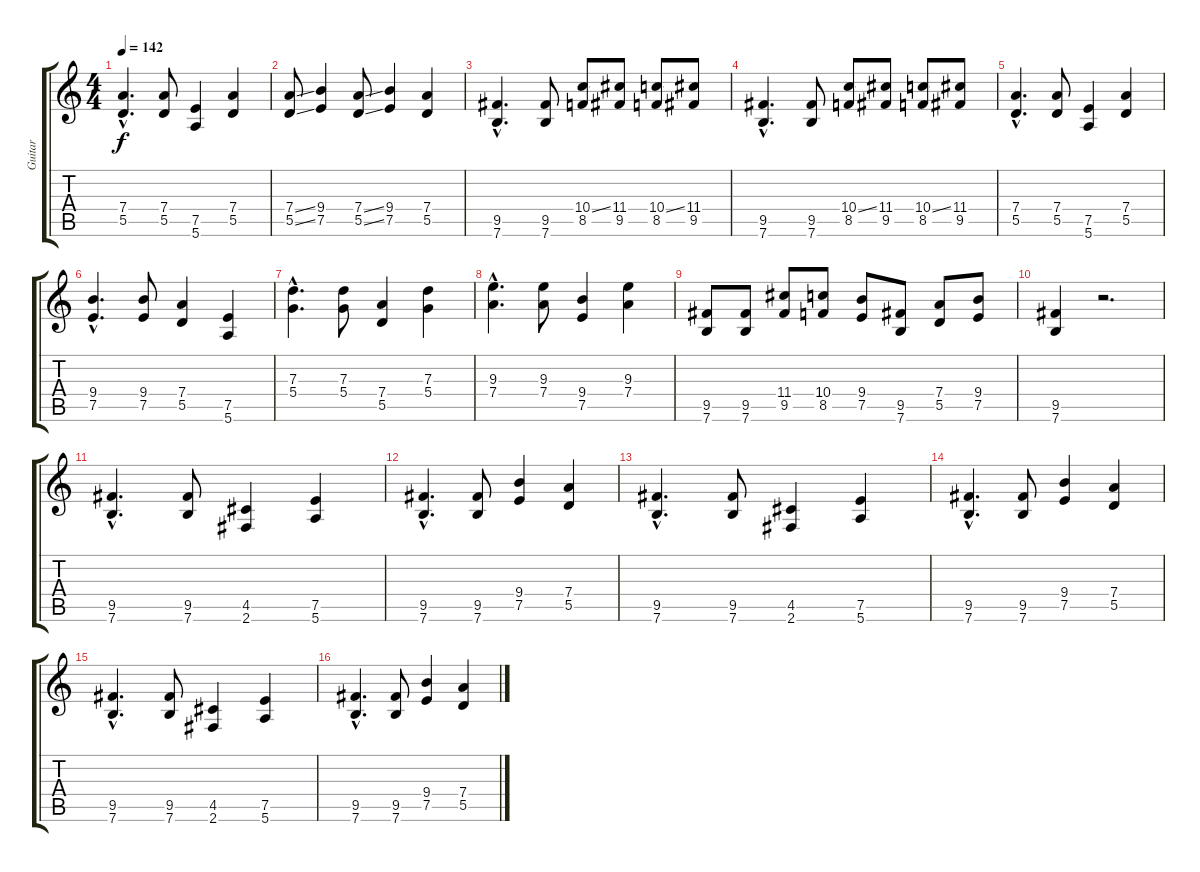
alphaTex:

\track ("Guitar" "Guitar") {instrument overdrivenguitar}
\staff {score tabs}
\tuning (E4 B3 G3 D3 A2 E2) {hide}
\ts (4 4)
\tempo 142
\clef g2
\ks c
(7.4{hac} 5.5{hac}).4{d dy f} (7.4 5.5).8 (7.5 5.6).4 (7.4 5.5).4 |
(7.4{ss} 5.5{ss}).8 (9.4 7.5).4 (7.4{ss} 5.5{ss}).8 (9.4 7.5).4 (7.4 5.5).4 |
(9.5{hac} 7.6{hac}).4{d} (9.5 7.6).8 (10.4{ss} 8.5).8 (11.4 9.5).8 (10.4{ss} 8.5).8 (11.4 9.5).8 |
(9.5{hac} 7.6{hac}).4{d} (9.5 7.6).8 (10.4{ss} 8.5).8 (11.4 9.5).8 (10.4{ss} 8.5).8 (11.4 9.5).8 |
(7.4{hac} 5.5{hac}).4{d} (7.4 5.5).8 (7.5 5.6).4 (7.4 5.5).4 |
(9.4{hac} 7.5{hac}).4{d} (9.4 7.5).8 (7.4 5.5).4 (7.5 5.6).4 |
(7.3{hac} 5.4{hac}).4{d} (7.3 5.4).8 (7.4 5.5).4 (7.3 5.4).4 |
(9.3{hac} 7.4{hac}).4{d} (9.3 7.4).8 (9.4 7.5).4 (9.3 7.4).4 |
(9.5 7.6).8 (9.5 7.6).8 (11.4 9.5).8 (10.4 8.5).8 (9.4 7.5).8 (9.5 7.6).8 (7.4 5.5).8 (9.4 7.5).8 |
(9.5 7.6).4 r.2{d} |
(9.5{hac} 7.6{hac}).4{d} (9.5 7.6).8 (4.5 2.6).4 (7.5 5.6).4 |
(9.5{hac} 7.6{hac}).4{d} (9.5 7.6).8 (9.4 7.5).4 (7.4 5.5).4 |
(9.5{hac} 7.6{hac}).4{d} (9.5 7.6).8 (4.5 2.6).4 (7.5 5.6).4 |
(9.5{hac} 7.6{hac}).4{d} (9.5 7.6).8 (9.4 7.5).4 (7.4 5.5).4 |
(9.5{hac} 7.6{hac}).4{d} (9.5 7.6).8 (4.5 2.6).4 (7.5 5.6).4 |
(9.5{hac} 7.6{hac}).4{d} (9.5 7.6).8 (9.4 7.5).4 (7.4 5.5).4
